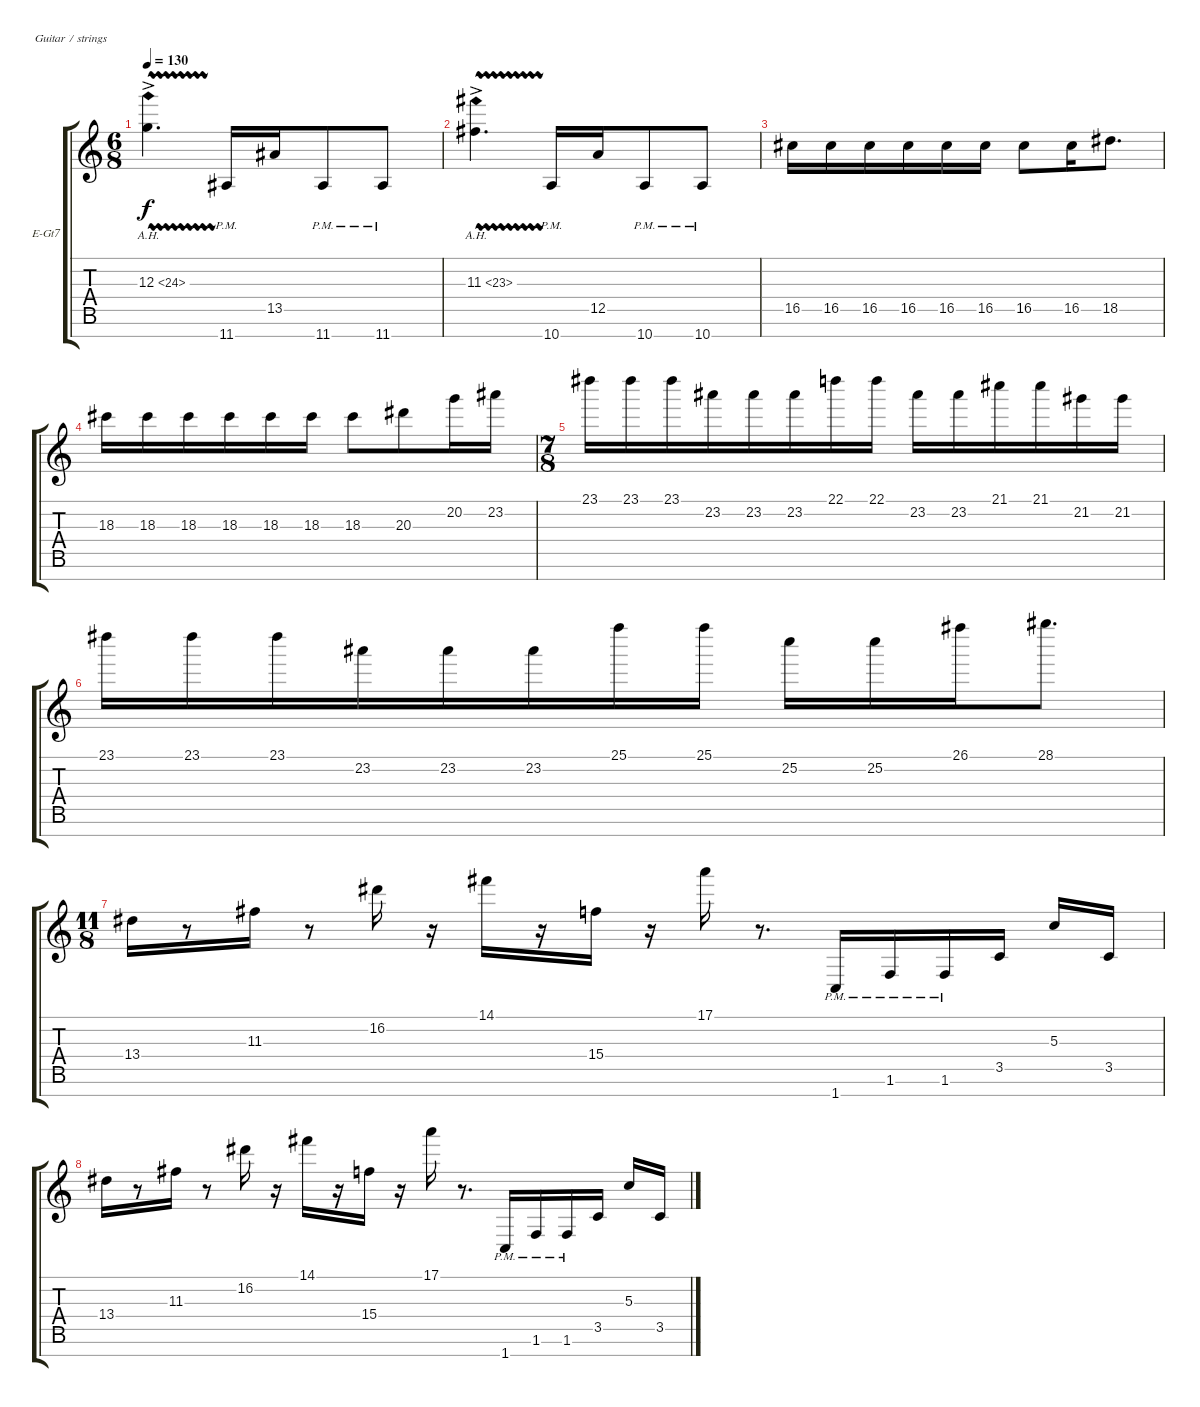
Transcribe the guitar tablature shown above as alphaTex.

\defaultSystemsLayout 4
\bracketExtendMode groupsimilarinstruments
\firstSystemTrackNameOrientation horizontal
\otherSystemsTrackNameOrientation horizontal
\track ("Electric Guitar" "E-Gt7") {instrument overdrivenguitar}
\staff {score tabs}
\tuning (E4 B3 G3 D3 A2 E2 B1)
\ts (6 8)
\tempo 130
\clef g2
\ks c
12.3{ah 12 vw ac}.4{d dy f} 11.7{pm}.16 13.5.16 11.7{pm}.8 11.7{pm}.8 |
11.3{ah 12 vw ac}.4{d} 10.7{pm}.16 12.5.16 10.7{pm}.8 10.7{pm}.8 |
16.5.16 16.5.16 16.5.16 16.5.16 16.5.16 16.5.16 16.5.8 16.5.16 18.5.8{d} |
18.3.16 18.3.16 18.3.16 18.3.16 18.3.16 18.3.16 18.3.8 20.3.8 20.2.16 23.2.16 |
\ts (7 8)
23.1.16 23.1.16 23.1.16 23.2.16 23.2.16 23.2.16 22.1.16 22.1.16 23.2.16 23.2.16 21.1.16 21.1.16 21.2.16 21.2.16 |
23.1.16 23.1.16 23.1.16 23.2.16 23.2.16 23.2.16 25.1.16 25.1.16 25.2.16 25.2.16 26.1.16 28.1.8{d} |
\ts (11 8)
13.4.16 r.8 11.3.16 r.8 16.2.16 r.16 14.1.16 r.16 15.4.16 r.16 17.1.16 r.8{d} 1.7{pm}.16 1.6{pm}.16 1.6{pm}.16 3.5.16 5.3.16 3.5.16 |
13.4.16 r.8 11.3.16 r.8 16.2.16 r.16 14.1.16 r.16 15.4.16 r.16 17.1.16 r.8{d} 1.7{pm}.16 1.6{pm}.16 1.6{pm}.16 3.5.16 5.3.16 3.5.16
